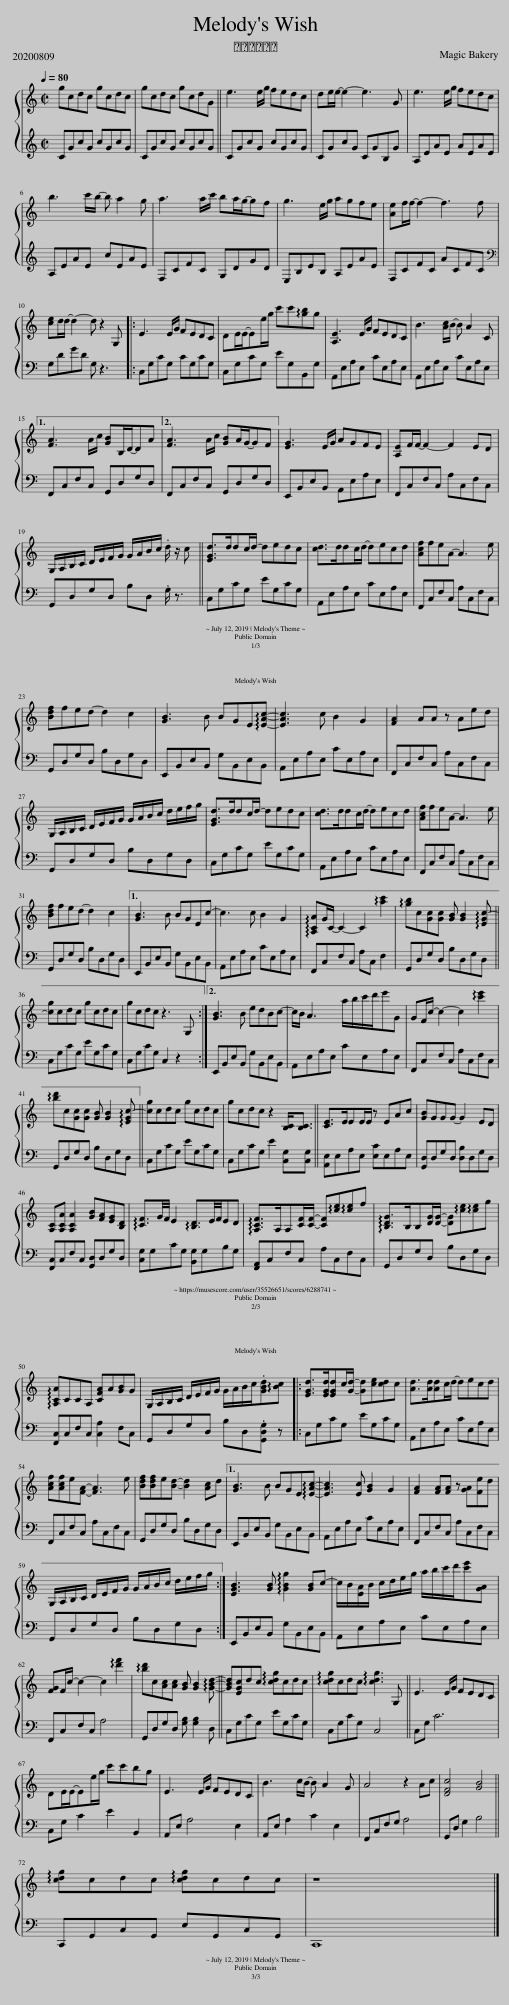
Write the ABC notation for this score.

X:1
%%score { 1 | 2 }
L:1/8
Q:1/4=80
M:2/2
I:linebreak $
K:C
V:1 treble
V:2 treble
V:1
 gcdc gcdc | gcdc gcdG || e3 e/g/ fedc | de/e/- e2- e3 G | e3 e/g/ fedc |$ %5
 b3 c'/b/- b a2 g | a3 a/c'/ ba/g/-gf | g3 e/g/ agfe | [Ae]f/f/- f2- f3 f |$ [ce]d/d/- d2- d z2 G, |: %10
 E3 E/G/ FEDC | DE/E/-Ee/g/ c'c'!arpeggio![gb]g | [A,E]3 E/G/ FEDC | B3 [Ac]/B/- B A2 C |1$ [FA]3 A/c/ [GB]B,/D/-DA ||2 %15
 [FA]3 A/c/ [GB]A/G/-GF || [EG]3 E/G/ AGFE | [A,E]F/F/- F2- F2 ED |$ G,/A,/B,/C/ D/E/F/G/ G/A/B/c/ .d/ z/ c || [EGd]>ddc/d/- dedc | %20
 [cd]>ddc/d/- decd | [Acf]feA- A3 e |$ [Bdf]fed- d2 c2 | [GB]3 B BGE!arpeggio![EAc]- | [EAc]3 c B2 G2 | %25
 [FA]2 AA z Aed |$ G,/A,/B,/C/ D/E/F/G/ G/A/B/c/ d/e/f/g/ | [EGd]>ddc/d/- dedc | [cd]>ddc/d/- decd | [Acf]feA- A3 e |$ %30
 [Bdf]fed- d2 c2 |1 [GB]3 B BGEc- | c3 c B2 G2 | !arpeggio![A,CA]G/C/- C2- C2 !arpeggio![ac']2 | !arpeggio![gb]c[Gc][Gc] [GB] [GB]2 !arpeggio![EGc-] ||$ %35
 [cg]cdc gcdc | gcdc z3 G, :|2 [GB]3 B edBc- | c/B/ A3 a/b/c'/d'/e'G | GF/c/- c2- c2 !arpeggio![c'e']2 |$ %40
 !arpeggio![bd']c[Gc][Gc] [GB] [GB]2 !arpeggio![EGc-] || [cg]cdc gcdc | gcdc z2 [B,C]<[B,C] || [CE]>EEE/E/ z EAc | [GB]GGG- G2 ED |$ %45
 [A,C][A,CA] [A,CA]2 [GB][FA][EG][B,D] | !arpeggio![CF]3/2G/4F/4 E2 !arpeggio![B,D]3/2E/4F/4ED | !arpeggio![A,CF]>A,A,[CF]/[CF]/- [CF]!arpeggio![ce]!arpeggio![ce]f | !arpeggio![B,DG]>B,B,[DG]/[DG]/- [DG]!arpeggio![ce]!arpeggio![ce]g |$ !arpeggio![A,CA]CCA, [CFA]A[GB]G | %50
 G,/A,/B,/C/ D/E/F/G/ G/A/B/c/.[GBd]!arpeggio![Bc] |: [EGd]>[EGd][EGd]c/[Gd]/- [Gd][ce][cd]c | [Ad]>[Ad][Ad]c/d/- decd |$ [Acf][Acf]e[FA]- [FA]3 e | [Bdf][Bdf]e[Bd]- [Bd]2 [Ac]d |1 %55
 [GB]3 B BGE!arpeggio![EAc]- | [EAc]3 [Ec] [GB]2 G2 | [FA]2 [FA][FA] z [GA][Fe]d |$ G,/A,/B,/C/ D/E/F/G/ G/A/B/c/ d/e/f/g/ :| [EGB]3 [GB] !arpeggio![GBg]2 [GB]c- | %60
 c/B/[EA]/B/ c/d/e/g/ a/b/c'/d'/[c'e'][GA] |$ [FG]F/c/- c2- c2 !arpeggio![d'f']2 | !arpeggio![bd']c[Ac][Ac] [GB] [GB]2 !arpeggio![GBd]- || [GBd][EGc]dc !arpeggio![cdg]cdc | !arpeggio![cdg]cdc !arpeggio![cdg]3 G, || %65
 E3 E/G/ FEDC |$ DE/E/-Ee/g/ c'c'bg | E3 E/G/ FEDC | B3 c/B/- B A2 G | A4 z2 Ac | %70
 [DFc]4 [GB]4 ||$ !arpeggio![cdg]cdc !arpeggio![cdg]cdc | z8 |] %73
V:2
!ped! CGcG cGcG | CGcG cGcG ||!ped! C!ped-up!GcG cGcG | CGcG CGB,G |!ped! A,!ped-up!EAE AEAE |$ %5
 A,EAE cEAE |!ped! F,!ped-up!CFC G,DGD | E,B,EB, A,EAE |!ped! F,!ped-up!CFC ACFC |$[K:bass] G,DGD G, z3 |: %10
!ped! C,!ped-up!G,CG, CG,CG, | C,G,CG, EG,B,,G, |!ped! A,,!ped-up!E,A,E, CE,A,E, | A,,E,A,E, CE,A,E, |1$!ped! F,,!ped-up!C,F,C, G,,D,G,D, ||2 %15
!ped! F,,!ped-up!C,F,C, G,,D,G,D, ||!ped! E,,!ped-up!B,,E,B,, A,,E,A,E, |!ped! F,,!ped-up!C,F,C, A,C,F,C, |$ G,,D,G,D, B,D, .G,/ z3/2 ||!ped! C,G,CG, EG,!ped-up!CG, | %20
!ped! A,,!ped-up!E,A,E, CE,A,E, |!ped! F,,!ped-up!C,F,C, A,C,F,C, |$!ped! G,,!ped-up!D,G,D, B,D,G,D, |!ped! E,,!ped-up!B,,E,B,, G,B,,E,B,, | A,,E,A,E, CE,A,E, | %25
!ped! F,,!ped-up!C,F,C, A,C,F,C, |$ G,,D,G,D, B,D,G,D, |!ped! C,!ped-up!G,CG, EG,CG, |!ped! A,,!ped-up!E,A,E, CE,A,E, |!ped! F,,!ped-up!C,F,C, A,C,F,C, |$ %30
!ped! G,,!ped-up!D,G,D, B,D,G,D, |1!ped! E,,!ped-up!B,,E,B,, G,B,,E,B,, | A,,E,A,E, CE,A,E, |!ped! F,,!ped-up!C,F,C, A,C, F,2 | G,,D,G,D, B,D,G,D, ||$ %35
!ped! C,!ped-up!G,CG, EG,CG, | C,G,CG, C,2 z2 :|2!ped! E,,!ped-up!B,,E,B,, G,B,,E,B,, | A,,E,A,E, CE,A,E, |!ped! F,,!ped-up!C,F,C, A,C,F,C, |$ %40
 G,,D,G,D, B,D,G,D, ||!ped! C,!ped-up!G,CG, EG,CG, | C,G,CG, E2 [C,G,][C,G,] ||!ped! [A,,E,]!ped-up!E,A,E, [E,C]E,A,E, | [G,,D,]D,G,D, [D,B,]D,G,D, |$ %45
!ped! [F,,C,]!ped-up!C,F,C, [G,,D,]D,G,D, | [C,G,]G,CG, [B,,G,]G,B,G, |!ped! [F,,A,,]!ped-up!C,F,C, A,C,F,C, | G,,D,G,D, B,D,G,D, |$!ped! [F,,C,]!ped-up!C,F,C, [C,A,]2 F,C, | %50
 G,,D,G,D, B,D,.[G,,D,G,] z |:!ped! C,G,CG, EG,!ped-up!CG, |!ped! A,,!ped-up!E,A,E, CE,A,E, |$!ped! F,,!ped-up!C,F,C, A,C,F,C, |!ped! G,,!ped-up!D,G,D, B,D,G,D, |1 %55
!ped! E,,!ped-up!B,,E,B,, G,B,,E,B,, | A,,E,A,E, CE,A,E, |!ped! F,,!ped-up!C,F,C, A,C,F,C, |$ G,,D,G,D, B,D,G,D, :|!ped! E,,B,,E,B,, G,B,,E,B,,!ped-up! | %60
 A,,E,A,E, CE,A,E, |$!ped! F,,!ped-up!C,F,C, A,4 | G,,D,G,D, [G,B,] [G,B,]2 D, ||!ped! C,!ped-up!G,CG, EG,CG, | C,G,CG, C,4 || %65
!ped! C,!ped-up!G, C6 |$ C,G, C2 E2 B,,2 |!ped! A,,!ped-up!E, A,4 E,2 | A,,E, A,2 C2 E,2 |!ped! F,,!ped-up!C,F,G, A,4 | %70
 G,,D, G,2 B,4 ||$!ped! C,,!ped-up!G,,C,G,, E,G,,C,G,, | C,,8 |] %73
